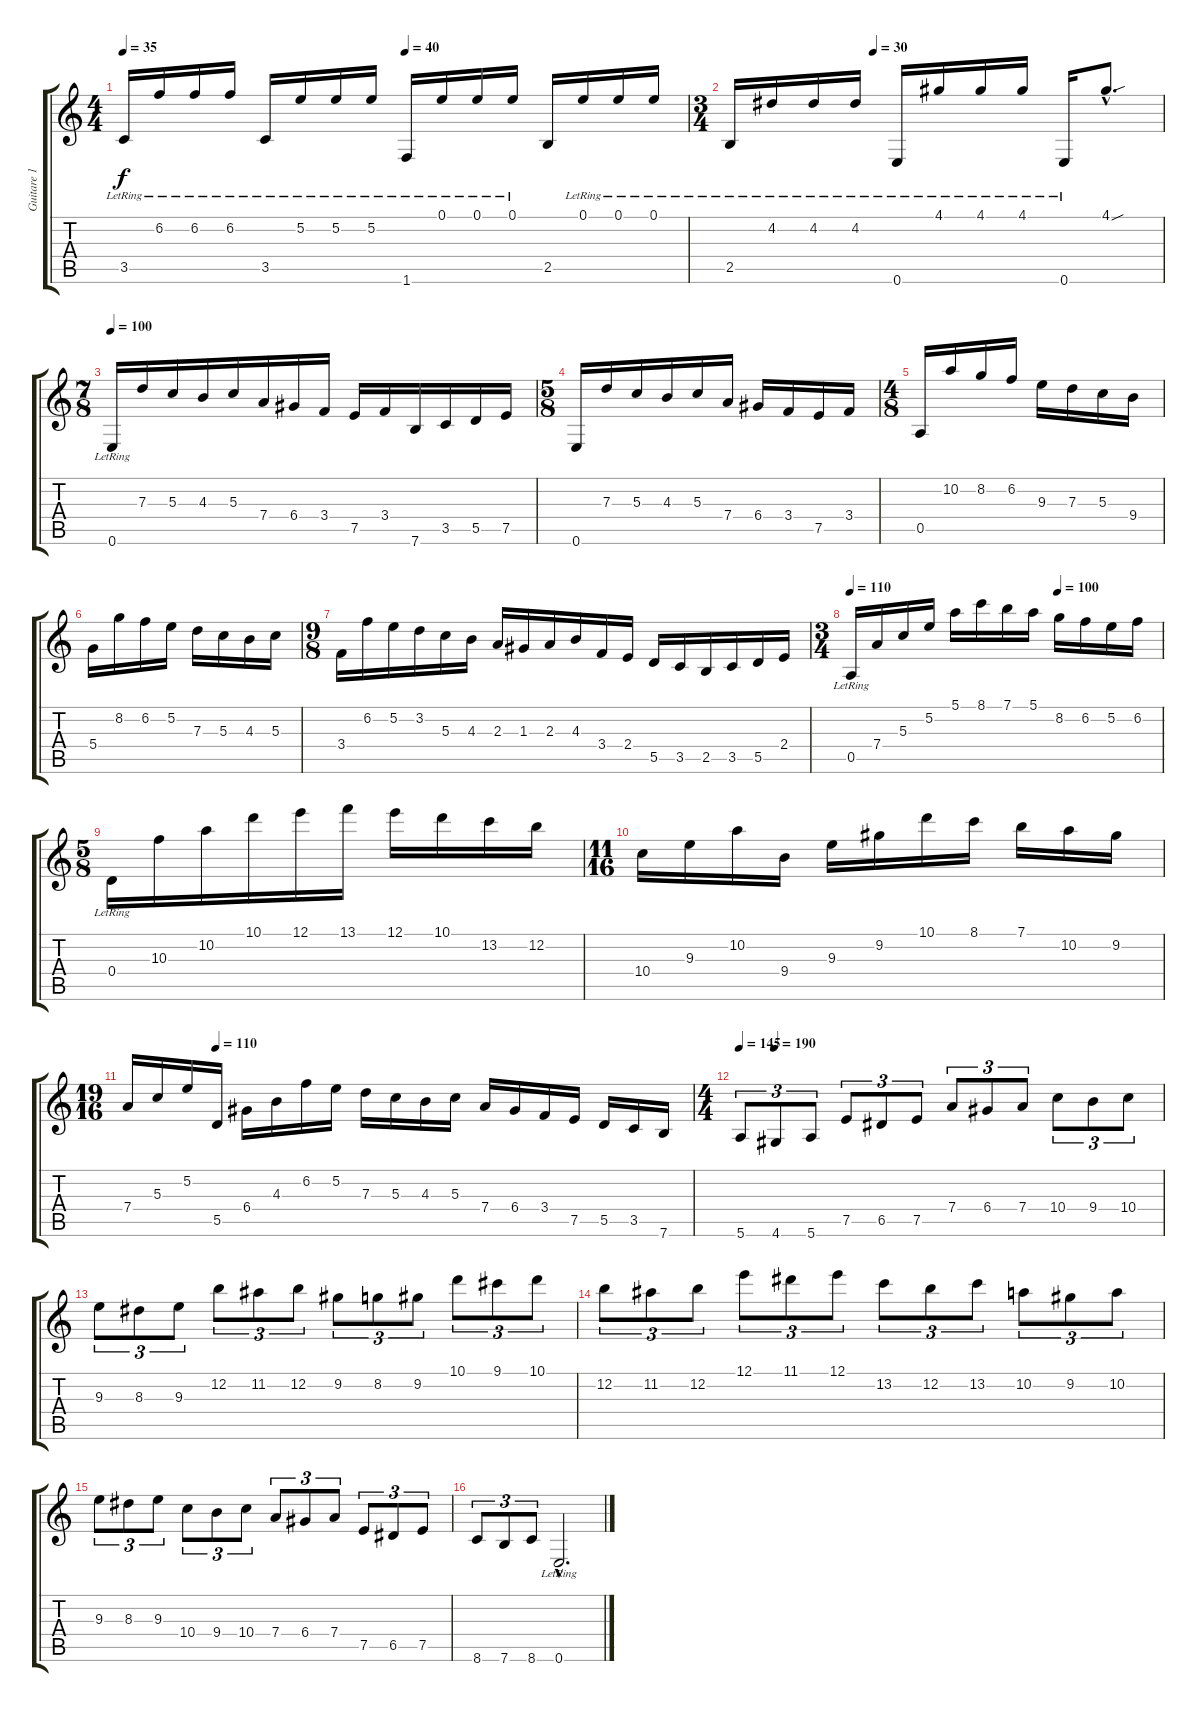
\track ("Guitare 1" "Guitare 1") {instrument acousticguitarsteel}
\staff {score tabs}
\tuning (E4 B3 G3 D3 A2 E2) {hide}
\ts (4 4)
\tempo 35
\tempo (40 0.5)
\clef g2
\ks c
3.5{lr}.16{dy f} 6.2{lr}.16 6.2{lr}.16 6.2{lr}.16 3.5{lr}.16 5.2{lr}.16 5.2{lr}.16 5.2{lr}.16 1.6{lr}.16 0.1{lr}.16 0.1{lr}.16 0.1{lr}.16 2.5.16 0.1{lr}.16 0.1{lr}.16 0.1{lr}.16 |
\ts (3 4)
\tempo (30 0.3333333333333333)
2.5{lr}.16 4.2{lr}.16 4.2{lr}.16 4.2{lr}.16 0.6{lr}.16 4.1{lr}.16 4.1{lr}.16 4.1{lr}.16 0.6{lr}.16 4.1{sou hac}.8{d} |
\ts (7 8)
\tempo 100
0.6{lr}.16 7.3.16 5.3.16 4.3.16 5.3.16 7.4.16 6.4.16 3.4.16 7.5.16 3.4.16 7.6.16 3.5.16 5.5.16 7.5.16 |
\ts (5 8)
0.6.16 7.3.16 5.3.16 4.3.16 5.3.16 7.4.16 6.4.16 3.4.16 7.5.16 3.4.16 |
\ts (4 8)
0.5.16 10.2.16 8.2.16 6.2.16 9.3.16 7.3.16 5.3.16 9.4.16 |
5.4.16 8.2.16 6.2.16 5.2.16 7.3.16 5.3.16 4.3.16 5.3.16 |
\ts (9 8)
3.4.16 6.2.16 5.2.16 3.2.16 5.3.16 4.3.16 2.3.16 1.3.16 2.3.16 4.3.16 3.4.16 2.4.16 5.5.16 3.5.16 2.5.16 3.5.16 5.5.16 2.4.16 |
\ts (3 4)
\tempo 110
\tempo (100 0.6666666666666666)
0.5{lr}.16 7.4.16 5.3.16 5.2.16 5.1.16 8.1.16 7.1.16 5.1.16 8.2.16 6.2.16 5.2.16 6.2.16 |
\ts (5 8)
0.4{lr}.16 10.3.16 10.2.16 10.1.16 12.1.16 13.1.16 12.1.16 10.1.16 13.2.16 12.2.16 |
\ts (11 16)
10.4.16 9.3.16 10.2.16 9.4.16 9.3.16 9.2.16 10.1.16 8.1.16 7.1.16 10.2.16 9.2.16 |
\ts (19 16)
\tempo (110 0.15789473684210525)
7.4.16 5.3.16 5.2.16 5.5.16 6.4.16 4.3.16 6.2.16 5.2.16 7.3.16 5.3.16 4.3.16 5.3.16 7.4.16 6.4.16 3.4.16 7.5.16 5.5.16 3.5.16 7.6.16 |
\ts (4 4)
\tempo 145
\tempo (190 0.08333333333333333)
5.6.8{tu (3 2)} 4.6.8{tu (3 2)} 5.6.8{tu (3 2)} 7.5.8{tu (3 2)} 6.5.8{tu (3 2)} 7.5.8{tu (3 2)} 7.4.8{tu (3 2)} 6.4.8{tu (3 2)} 7.4.8{tu (3 2)} 10.4.8{tu (3 2)} 9.4.8{tu (3 2)} 10.4.8{tu (3 2)} |
9.3.8{tu (3 2)} 8.3.8{tu (3 2)} 9.3.8{tu (3 2)} 12.2.8{tu (3 2)} 11.2.8{tu (3 2)} 12.2.8{tu (3 2)} 9.2.8{tu (3 2)} 8.2.8{tu (3 2)} 9.2.8{tu (3 2)} 10.1.8{tu (3 2)} 9.1.8{tu (3 2)} 10.1.8{tu (3 2)} |
12.2.8{tu (3 2)} 11.2.8{tu (3 2)} 12.2.8{tu (3 2)} 12.1.8{tu (3 2)} 11.1.8{tu (3 2)} 12.1.8{tu (3 2)} 13.2.8{tu (3 2)} 12.2.8{tu (3 2)} 13.2.8{tu (3 2)} 10.2.8{tu (3 2)} 9.2.8{tu (3 2)} 10.2.8{tu (3 2)} |
9.3.8{tu (3 2)} 8.3.8{tu (3 2)} 9.3.8{tu (3 2)} 10.4.8{tu (3 2)} 9.4.8{tu (3 2)} 10.4.8{tu (3 2)} 7.4.8{tu (3 2)} 6.4.8{tu (3 2)} 7.4.8{tu (3 2)} 7.5.8{tu (3 2)} 6.5.8{tu (3 2)} 7.5.8{tu (3 2)} |
8.6.8{tu (3 2)} 7.6.8{tu (3 2)} 8.6.8{tu (3 2)} 0.6{hac lr}.2{d}
